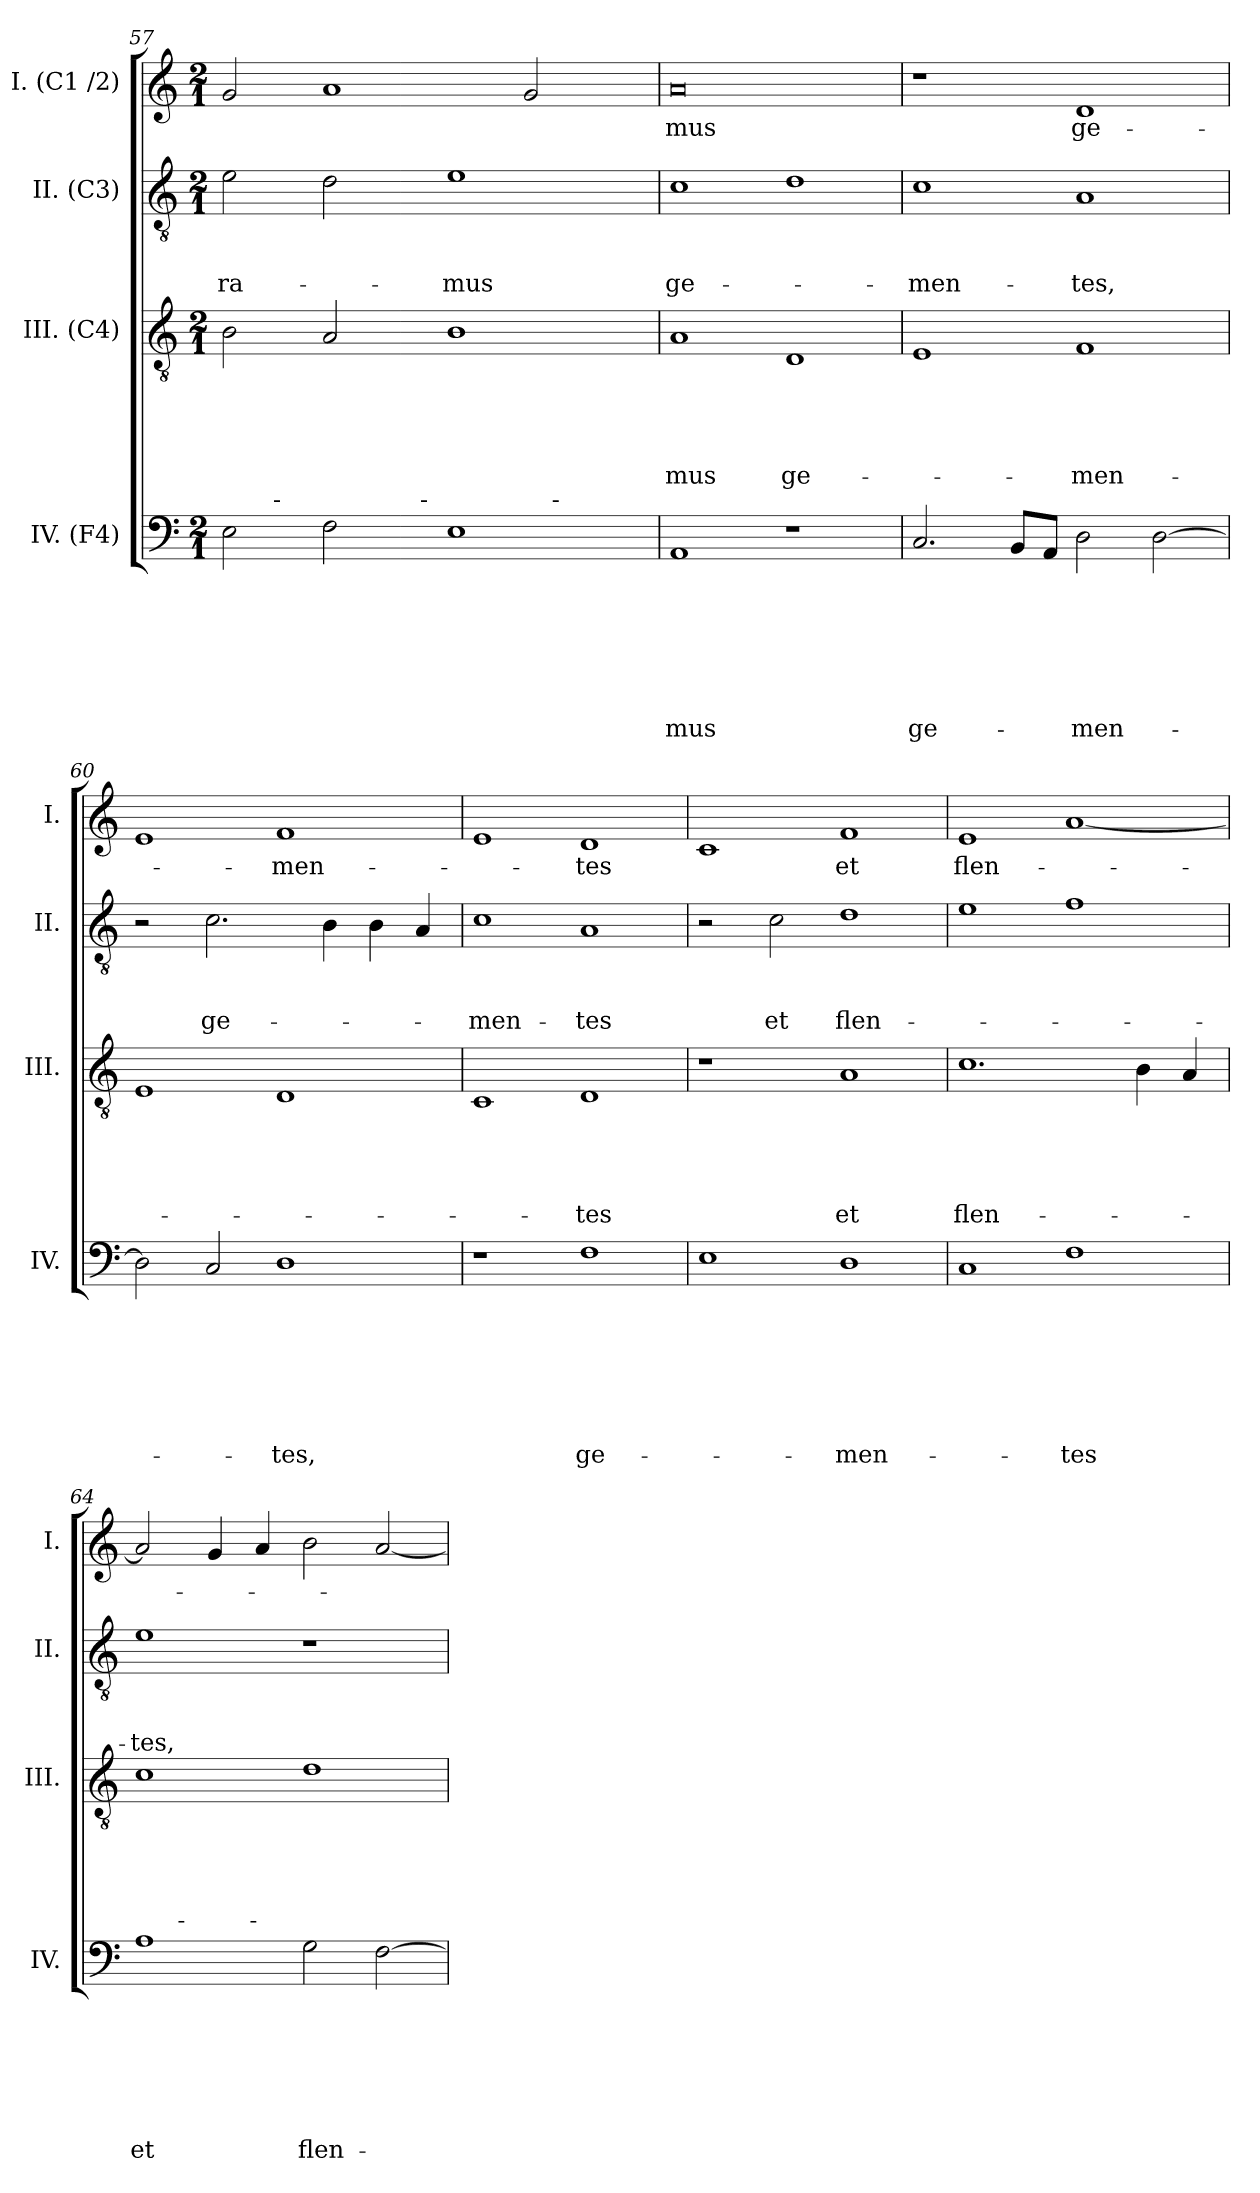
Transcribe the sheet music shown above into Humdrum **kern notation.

**kern	**text	**text	**text	**text	**text	**text	**text	**kern	**text	**text	**text	**text	**text	**kern	**text	**text	**text	**kern	**text
*part4	*part4	*part4	*part4	*part4	*part4	*part4	*part4	*part3	*part3	*part3	*part3	*part3	*part3	*part2	*part2	*part2	*part2	*part1	*part1
*staff4	*staff4	*staff4	*staff4	*staff4	*staff4	*staff4	*staff4	*staff3	*staff3	*staff3	*staff3	*staff3	*staff3	*staff2	*staff2	*staff2	*staff2	*staff1	*staff1
*I"IV. (F4)	*	*	*	*	*	*	*	*I"III. (C4)	*	*	*	*	*	*I"II. (C3)	*	*	*	*I"I. (C1 /2)	*
*I'IV.	*	*	*	*	*	*	*	*I'III.	*	*	*	*	*	*I'II.	*	*	*	*I'I.	*
!!LO:LB:g=z
*clefF4	*	*	*	*	*	*	*	*clefGv2	*	*	*	*	*	*clefGv2	*	*	*	*clefG2	*
*k[]	*	*	*	*	*	*	*	*k[]	*	*	*	*	*	*k[]	*	*	*	*k[]	*
*C:	*	*	*	*	*	*	*	*C:	*	*	*	*	*	*C:	*	*	*	*C:	*
*M2/1	*	*	*	*	*	*	*	*M2/1	*	*	*	*	*	*M2/1	*	*	*	*M2/1	*
=57	=57	=57	=57	=57	=57	=57	=57	=57	=57	=57	=57	=57	=57	=57	=57	=57	=57	=57	=57
!	!	!	!	!	!	!	!	!	!	!	!	!	!	!	!	!	!LO:LY:b	!	!
*^	*	*	*	*	*	*	*	*	*	*	*	*	*	*	*	*	*	*	*
*	*^	*	*	*	*	*	*	*	*	*	*	*	*	*	*	*	*	*	*	*
*	*	*^	*	*	*	*	*	*	*	*	*	*	*	*	*	*	*	*	*	*	*
2E\	4ryy	2ryy	1ryy	.	.	.	.	.	.	.	2B\	.	.	.	.	.	2e\	.	.	-ra-	2g/	.
!	!LO:TX:a:t=-	!	!	!	!	!	!	!	!	!	!	!	!	!	!	!	!	!	!	!	!	!
.	1..ryy	.	.	.	.	.	.	.	.	.	.	.	.	.	.	.	.	.	.	.	.	.
2F\	.	4ryy	.	.	.	.	.	.	.	.	2A/	.	.	.	.	.	2d\	.	.	.	1a	.
.	.	8ryy	.	.	.	.	.	.	.	.	.	.	.	.	.	.	.	.	.	.	.	.
.	.	32ryy	.	.	.	.	.	.	.	.	.	.	.	.	.	.	.	.	.	.	.	.
!	!	!LO:TX:a:t=-	!	!	!	!	!	!	!	!	!	!	!	!	!	!	!	!	!	!	!	!
.	.	1ryy	.	.	.	.	.	.	.	.	.	.	.	.	.	.	.	.	.	.	.	.
!	!	!	!	!	!	!	!	!	!	!	!	!	!	!	!	!	!	!	!	!LO:LY:b	!	!
1E	.	.	2ryy	.	.	.	.	.	.	.	1B	.	.	.	.	.	1e	.	.	-mus	.	.
.	.	.	16.ryy	.	.	.	.	.	.	.	.	.	.	.	.	.	.	.	.	.	2g/	.
!	!	!	!LO:TX:a:t=-	!	!	!	!	!	!	!	!	!	!	!	!	!	!	!	!	!	!	!
.	.	.	4ryy	.	.	.	.	.	.	.	.	.	.	.	.	.	.	.	.	.	.	.
.	.	.	8ryy	.	.	.	.	.	.	.	.	.	.	.	.	.	.	.	.	.	.	.
.	.	16.ryy	.	.	.	.	.	.	.	.	.	.	.	.	.	.	.	.	.	.	.	.
.	.	.	32ryy	.	.	.	.	.	.	.	.	.	.	.	.	.	.	.	.	.	.	.
=58	=58	=58	=58	=58	=58	=58	=58	=58	=58	=58	=58	=58	=58	=58	=58	=58	=58	=58	=58	=58	=58	=58
!	!	!	!	!	!	!	!	!	!	!LO:LY:b	!	!	!	!	!	!LO:LY:b	!	!	!	!LO:LY:b	!	!LO:LY:b
*v	*v	*v	*v	*	*	*	*	*	*	*	*	*	*	*	*	*	*	*	*	*	*	*
1AA	.	.	.	.	.	.	-mus	1A	.	.	.	.	-mus	1c	.	.	ge-	0a	-mus
!	!	!	!	!	!	!	!	!	!	!	!	!	!LO:LY:b	!	!	!	!	!	!
1r	.	.	.	.	.	.	.	1D	.	.	.	.	ge-	1d	.	.	.	.	.
=59	=59	=59	=59	=59	=59	=59	=59	=59	=59	=59	=59	=59	=59	=59	=59	=59	=59	=59	=59
!	!	!	!	!	!	!	!LO:LY:b	!	!	!	!	!	!	!	!	!	!LO:LY:b	!	!
2.C/	.	.	.	.	.	.	ge-	1E	.	.	.	.	.	1c	.	.	-men-	1r	.
8BB/L	.	.	.	.	.	.	.	.	.	.	.	.	.	.	.	.	.	.	.
8AA/J	.	.	.	.	.	.	.	.	.	.	.	.	.	.	.	.	.	.	.
!	!	!	!	!	!	!	!LO:LY:b	!	!	!	!	!	!LO:LY:b	!	!	!	!LO:LY:b	!	!LO:LY:b
2D\	.	.	.	.	.	.	-men-	1F	.	.	.	.	-men-	1A	.	.	-tes,	1d	ge-
[>2D\	.	.	.	.	.	.	.	.	.	.	.	.	.	.	.	.	.	.	.
=60	=60	=60	=60	=60	=60	=60	=60	=60	=60	=60	=60	=60	=60	=60	=60	=60	=60	=60	=60
2D\]	.	.	.	.	.	.	.	1E	.	.	.	.	.	2r	.	.	.	1e	.
!	!	!	!	!	!	!	!	!	!	!	!	!	!	!	!	!	!LO:LY:b	!	!
2C/	.	.	.	.	.	.	.	.	.	.	.	.	.	2.c\	.	.	ge-	.	.
!	!	!	!	!	!	!	!LO:LY:b	!	!	!	!	!	!	!	!	!	!	!	!LO:LY:b
1D	.	.	.	.	.	.	-tes,	1D	.	.	.	.	.	.	.	.	.	1f	-men-
.	.	.	.	.	.	.	.	.	.	.	.	.	.	4B\	.	.	.	.	.
.	.	.	.	.	.	.	.	.	.	.	.	.	.	4B\	.	.	.	.	.
.	.	.	.	.	.	.	.	.	.	.	.	.	.	4A/	.	.	.	.	.
=61	=61	=61	=61	=61	=61	=61	=61	=61	=61	=61	=61	=61	=61	=61	=61	=61	=61	=61	=61
!	!	!	!	!	!	!	!	!	!	!	!	!	!	!	!	!	!LO:LY:b	!	!
1r	.	.	.	.	.	.	.	1C	.	.	.	.	.	1c	.	.	-men-	1e	.
!	!	!	!	!	!	!	!LO:LY:b	!	!	!	!	!	!LO:LY:b	!	!	!	!LO:LY:b	!	!LO:LY:b
1F	.	.	.	.	.	.	ge-	1D	.	.	.	.	-tes	1A	.	.	-tes	1d	-tes
!!LO:PB:g=z
=62	=62	=62	=62	=62	=62	=62	=62	=62	=62	=62	=62	=62	=62	=62	=62	=62	=62	=62	=62
1E	.	.	.	.	.	.	.	1r	.	.	.	.	.	2r	.	.	.	1c	.
!	!	!	!	!	!	!	!	!	!	!	!	!	!	!	!	!	!LO:LY:b	!	!
.	.	.	.	.	.	.	.	.	.	.	.	.	.	2c\	.	.	et	.	.
!	!	!	!	!	!	!	!LO:LY:b	!	!	!	!	!	!LO:LY:b	!	!	!	!LO:LY:b	!	!LO:LY:b
1D	.	.	.	.	.	.	-men-	1A	.	.	.	.	et	1d	.	.	flen-	1f	et
=63	=63	=63	=63	=63	=63	=63	=63	=63	=63	=63	=63	=63	=63	=63	=63	=63	=63	=63	=63
!	!	!	!	!	!	!	!	!	!	!	!	!	!LO:LY:b	!	!	!	!	!	!LO:LY:b
1C	.	.	.	.	.	.	.	1.c	.	.	.	.	flen-	1e	.	.	.	1e	flen-
!	!	!	!	!	!	!	!LO:LY:b	!	!	!	!	!	!	!	!	!	!	!	!
1F	.	.	.	.	.	.	-tes	.	.	.	.	.	.	1f	.	.	.	[<1a	.
.	.	.	.	.	.	.	.	4B\	.	.	.	.	.	.	.	.	.	.	.
.	.	.	.	.	.	.	.	4A/	.	.	.	.	.	.	.	.	.	.	.
=64	=64	=64	=64	=64	=64	=64	=64	=64	=64	=64	=64	=64	=64	=64	=64	=64	=64	=64	=64
!	!	!	!	!	!	!	!LO:LY:b	!	!	!	!	!	!	!	!	!	!LO:LY:b	!	!
1A	.	.	.	.	.	.	et	1c	.	.	.	.	.	1e	.	.	-tes,	2a/]	.
.	.	.	.	.	.	.	.	.	.	.	.	.	.	.	.	.	.	4g/	.
.	.	.	.	.	.	.	.	.	.	.	.	.	.	.	.	.	.	4a/	.
!	!	!	!	!	!	!	!LO:LY:b	!	!	!	!	!	!	!	!	!	!	!	!
2G\	.	.	.	.	.	.	flen-	1d	.	.	.	.	.	1r	.	.	.	2b\	.
[>2F\	.	.	.	.	.	.	.	.	.	.	.	.	.	.	.	.	.	[<2a/	.
=	=	=	=	=	=	=	=	=	=	=	=	=	=	=	=	=	=	=	=
*-	*-	*-	*-	*-	*-	*-	*-	*-	*-	*-	*-	*-	*-	*-	*-	*-	*-	*-	*-
